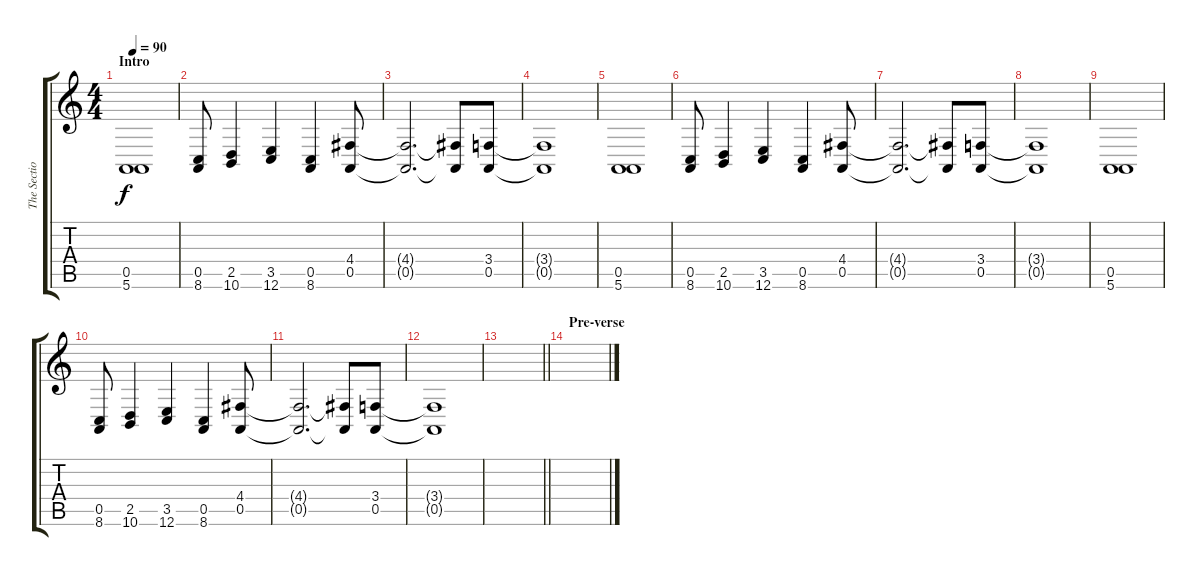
\track ("The Section Quartet (Strings I)" "The Sectio") {instrument cello}
\staff {score tabs}
\tuning (E4 B3 G3 D3 A2 E2) {hide}
\ts (4 4)
\section ("" "Intro")
\tempo 90
\clef g2
\ks c
(0.5 5.6).1{dy f instrument cello} |
(0.5 8.6).8 (2.5 10.6).4 (3.5 12.6).4 (0.5 8.6).4 (4.4 0.5).8 |
(4.4{t} 0.5{t}).2{d} (4.4{t} 0.5{t}).8 (3.4 0.5).8 |
(3.4{t} 0.5{t}).1 |
(0.5 5.6).1 |
(0.5 8.6).8 (2.5 10.6).4 (3.5 12.6).4 (0.5 8.6).4 (4.4 0.5).8 |
(4.4{t} 0.5{t}).2{d} (4.4{t} 0.5{t}).8 (3.4 0.5).8 |
(3.4{t} 0.5{t}).1 |
(0.5 5.6).1 |
(0.5 8.6).8 (2.5 10.6).4 (3.5 12.6).4 (0.5 8.6).4 (4.4 0.5).8 |
(4.4{t} 0.5{t}).2{d} (4.4{t} 0.5{t}).8 (3.4 0.5).8 |
(3.4{t} 0.5{t}).1 |
\barLineRight lightlight
|
\section ("" "Pre-verse")
